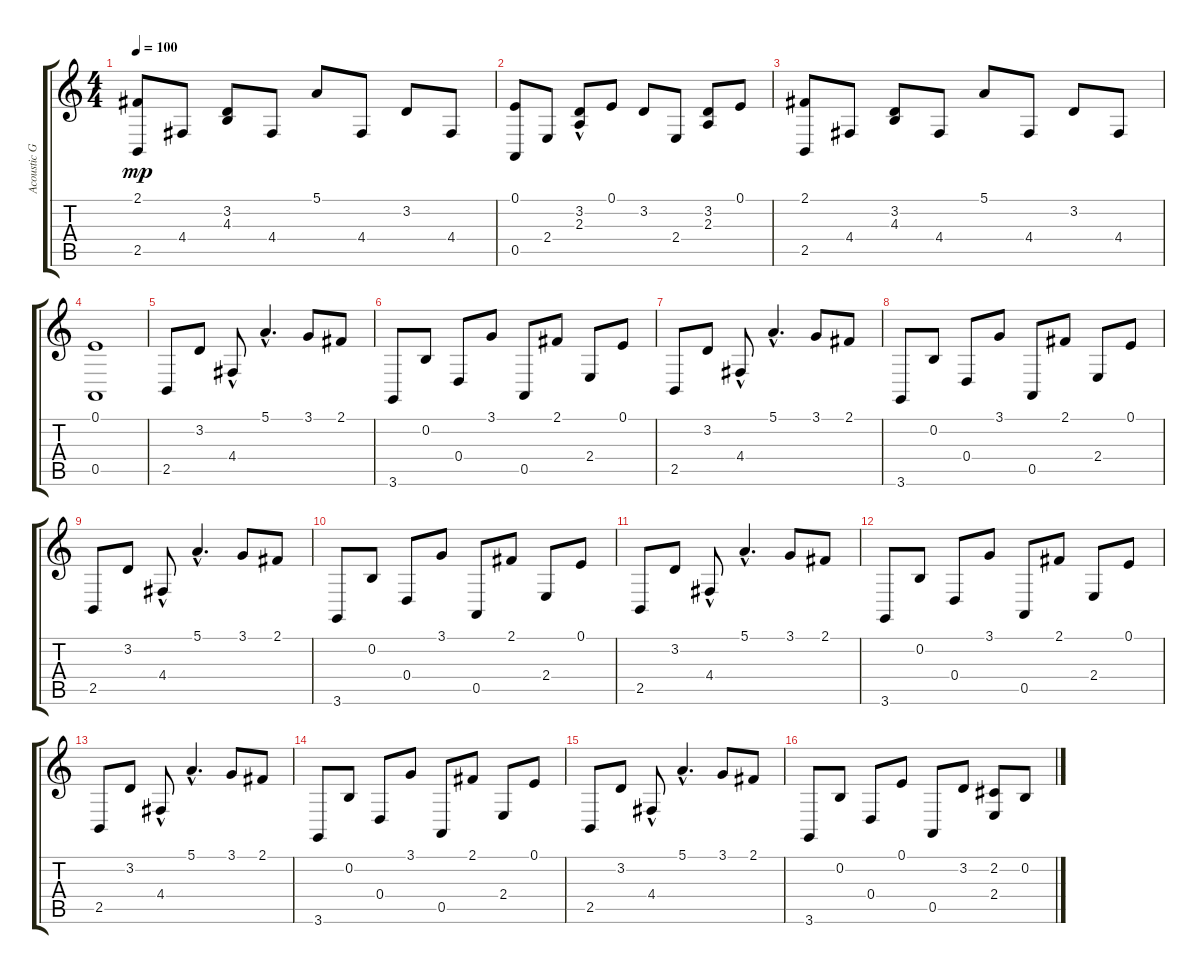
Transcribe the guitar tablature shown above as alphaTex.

\track ("Acoustic Grand Piano" "Acoustic G") {instrument acousticgrandpiano}
\staff {score tabs}
\tuning (E4 B3 G3 D3 A2 E2) {hide}
\ts (4 4)
\tempo 100
\clef g2
\ks c
(2.1 2.5).8{dy mp} 4.4.8 (3.2 4.3).8 4.4.8 5.1.8 4.4.8 3.2.8 4.4.8 |
(0.1 0.5).8 2.4.8 (3.2 2.3{hac}).8 0.1.8 3.2.8 2.4.8 (3.2 2.3).8 0.1.8 |
(2.1 2.5).8 4.4.8 (3.2 4.3).8 4.4.8 5.1.8 4.4.8 3.2.8 4.4.8 |
(0.1 0.5).1 |
2.5.8 3.2.8 4.4{hac}.8 5.1{hac}.4{d} 3.1.8 2.1.8 |
3.6.8 0.2.8 0.4.8 3.1.8 0.5.8 2.1.8 2.4.8 0.1.8 |
2.5.8 3.2.8 4.4{hac}.8 5.1{hac}.4{d} 3.1.8 2.1.8 |
3.6.8 0.2.8 0.4.8 3.1.8 0.5.8 2.1.8 2.4.8 0.1.8 |
2.5.8 3.2.8 4.4{hac}.8 5.1{hac}.4{d} 3.1.8 2.1.8 |
3.6.8 0.2.8 0.4.8 3.1.8 0.5.8 2.1.8 2.4.8 0.1.8 |
2.5.8 3.2.8 4.4{hac}.8 5.1{hac}.4{d} 3.1.8 2.1.8 |
3.6.8 0.2.8 0.4.8 3.1.8 0.5.8 2.1.8 2.4.8 0.1.8 |
2.5.8 3.2.8 4.4{hac}.8 5.1{hac}.4{d} 3.1.8 2.1.8 |
3.6.8 0.2.8 0.4.8 3.1.8 0.5.8 2.1.8 2.4.8 0.1.8 |
2.5.8 3.2.8 4.4{hac}.8 5.1{hac}.4{d} 3.1.8 2.1.8 |
3.6.8 0.2.8 0.4.8 0.1.8 0.5.8 3.2.8 (2.2 2.4).8 0.2.8
